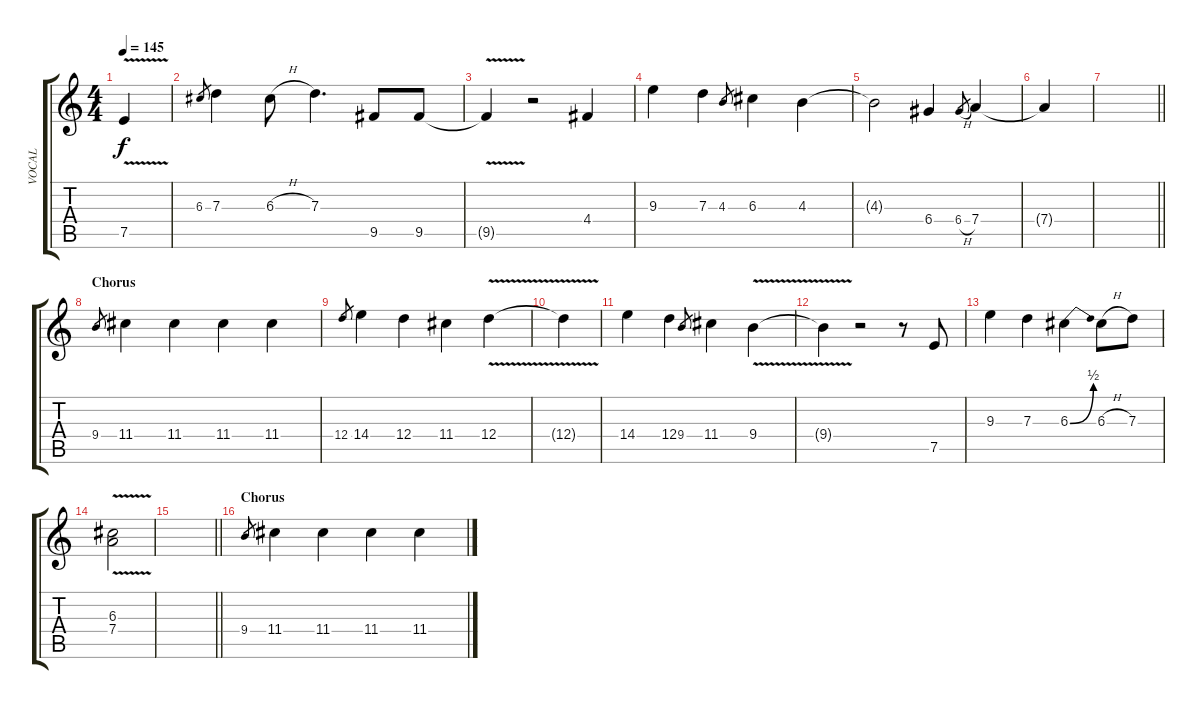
\track ("VOCAL" "VOCAL") {instrument acousticguitarsteel}
\staff {score tabs}
\tuning (E4 B3 G3 D3 A2 E2) {hide}
\ts (4 4)
\tempo 145
\clef g2
\ks c
7.5{v t}.4{dy f} |
6.3.8{gr} 7.3.4 6.3{h}.8 7.3.4{d} 9.5.8 9.5.8 |
9.5{v t}.4 r.2 4.4.4 |
9.3.4 7.3.4 4.3.8{gr} 6.3.4 4.3.4 |
4.3{t}.2 6.4.4 6.4{h}.8{gr} 7.4.4 |
7.4{t}.4 |
\barLineRight lightlight
|
\section ("" "Chorus")
9.4.8{gr} 11.4.4 11.4.4 11.4.4 11.4.4 |
12.4.8{gr} 14.4.4 12.4.4 11.4.4 12.4{v}.4 |
12.4{t}.4 |
14.4.4 12.4.4 9.4.8{gr} 11.4.4 9.4{v}.4 |
9.4{t}.4 r.2 r.8 7.5.8 |
9.3.4 7.3.4 6.3{be (bend 0 0 60 2)}.4 6.3{h}.8 7.3.8 |
(6.3{v} 7.4).2 |
\barLineRight lightlight
|
\section ("" "Chorus")
9.4.8{gr} 11.4.4 11.4.4 11.4.4 11.4.4
